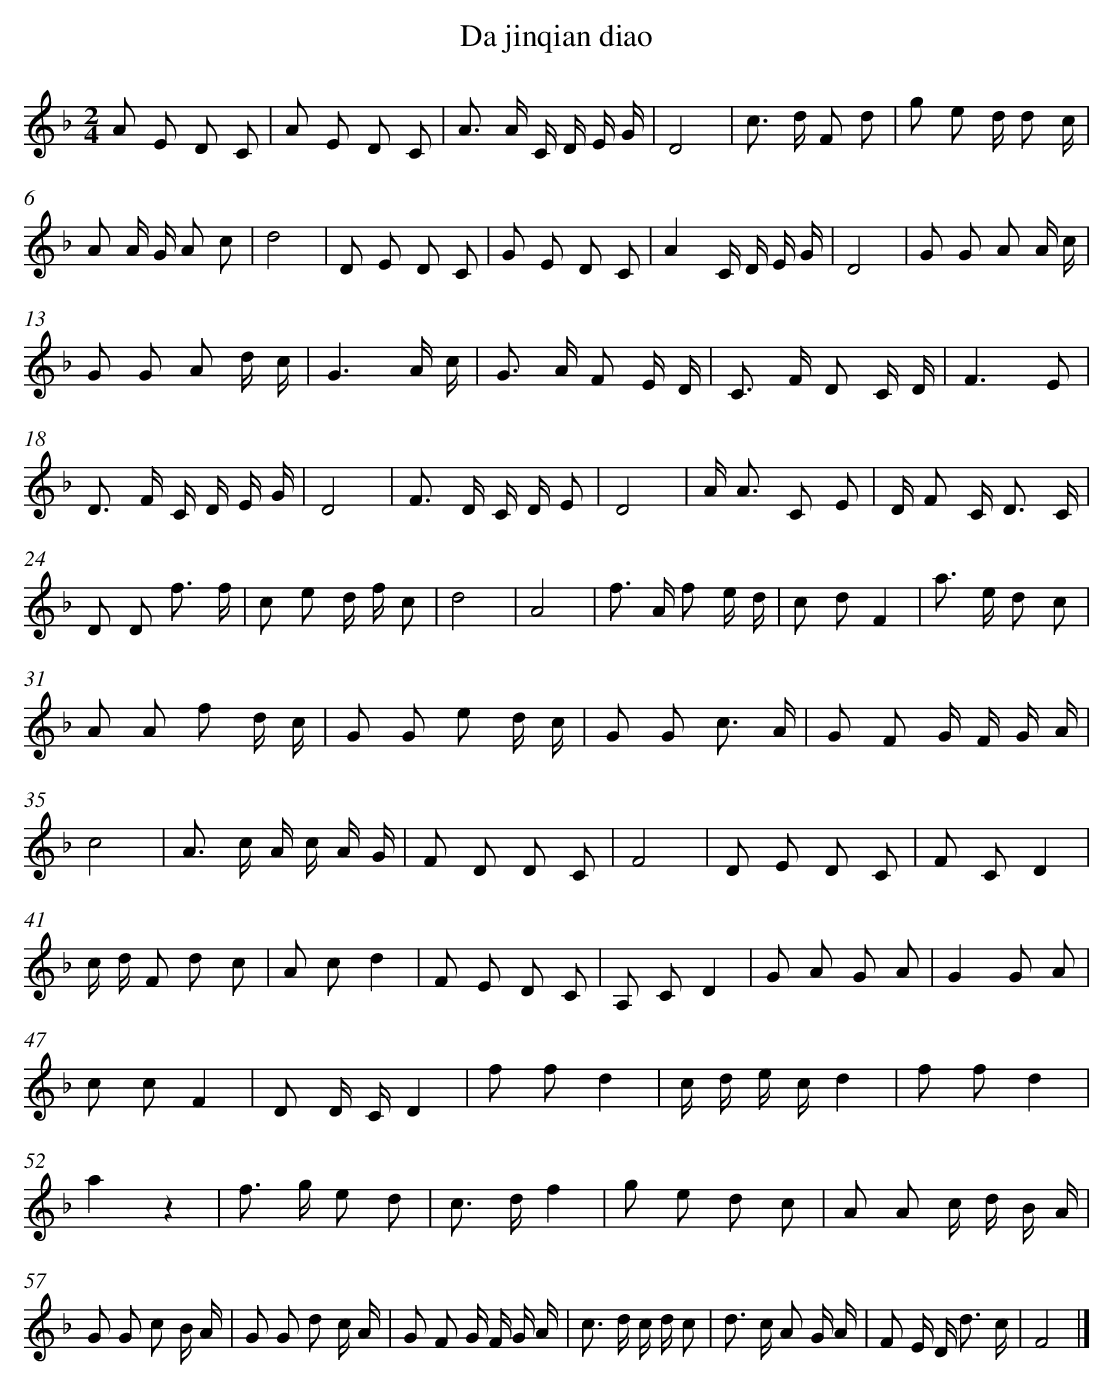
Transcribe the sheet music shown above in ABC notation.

X:1
T: Da jinqian diao
L: 1/8
M: 2/4
K: F
A E D C [I:setbarnb 1]|
A E D C |
A> A C/ D/ E/ G/ |
D4 |
c> d F d |
g e d/ d c/ |
A A/ G/ A c |
d4 |
D E D C |
G E D C |
A2C/ D/ E/ G/ |
D4 |
G G A A/ c/ |
G G A d/ c/ |
G3A/ c/ |
G> A F E/ D/ |
C> F D C/ D/ |
F3E |
D> F C/ D/ E/ G/ |
D4 |
F> D C/ D/ E |
D4 |
A< A C E |
D/ F C< D C/ |
D D f3/ f/ |
c e d/ f/ c |
d4 |
A4 |
f> A f e/ d/ |
c dF2 |
a> e d c |
A A f d/ c/ |
G G e d/ c/ |
G G c3/ A/ |
G F G/ F/ G/ A/ |
c4 |
A> c A/ c/ A/ G/ |
F D D C |
F4 |
D E D C |
F CD2 |
c/ d/ F d c |
A cd2 |
F E D C |
A, CD2 |
G A G A |
G2G A |
c cF2 |
D D/ C/D2 |
f fd2 |
c/ d/ e/ c/d2 |
f fd2 |
a2z2 |
f> g e d |
c> df2 |
g e d c |
A A c/ d/ B/ A/ |
G G c B/ A/ |
G G d c/ A/ |
G F G/ F/ G/ A/ |
c> d c/ d/ c |
d> c A G/ A/ |
F E/ D< d c/ |
F4 |]
